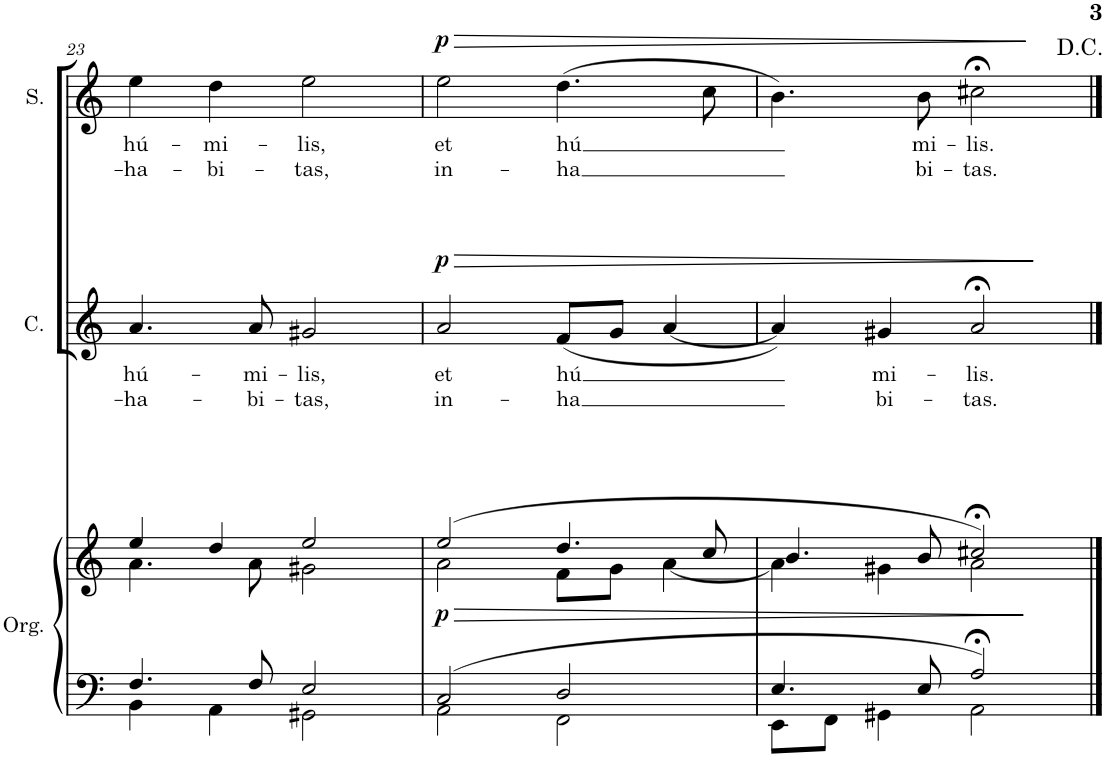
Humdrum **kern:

**kern	**kern	**text	**text	**dynam	**harte	**kern	**text	**text	**dynam	**kern	**text	**text	**dynam	**harte
*part3	*part3	*part3	*part3	*part3	*part3	*part2	*part2	*part2	*part2	*part1	*part1	*part1	*part1	*part1
*staff4	*staff3	*staff3	*staff3	*staff3/4	*	*staff2	*staff2	*staff2	*staff2	*staff1	*staff1	*staff1	*staff1	*
*I"Órgano	*	*	*	*	*	*I"Contralto	*	*	*	*I"Soprano	*	*	*	*
*	*	*	*	*	*	*I'C.	*	*	*	*I'S.	*	*	*	*
!!LO:PB:g=z
*clefF4	*clefG2	*	*	*	*	*clefG2	*	*	*	*clefG2	*	*	*	*
*k[]	*k[]	*	*	*	*	*k[]	*	*	*	*k[]	*	*	*	*
*M4/4	*M4/4	*	*	*	*	*M4/4	*	*	*	*M4/4	*	*	*	*
*met(c)	*met(c)	*	*	*	*	*met(c)	*	*	*	*met(c)	*	*	*	*
=23	=23	=23	=23	=23	=23	=23	=23	=23	=23	=23	=23	=23	=23	=23
*^	*	*	*	*	*	*	*	*	*	*	*	*	*	*
!	!	!	!LO:LY:b	!LO:LY:b	!	!	!	!LO:LY:b	!LO:LY:b	!	!	!LO:LY:b	!LO:LY:b	!	!
*	*	*^	*	*	*	*	*	*	*	*	*	*	*	*	*
4.F/	4BB\	4ee/	4.a\	hú-	-ha-	.	.	4.a/	hú-	-ha-	.	4ee\	hú-	-ha-	.	.
!	!	!	!	!LO:LY:b	!LO:LY:b	!	!LO:H:kt=m	!	!	!	!	!	!LO:LY:b	!LO:LY:b	!	!LO:H:kt=m
.	4AA\	4dd/	.	-mi-	-bi-	.	D:min	.	.	.	.	4dd\	-mi-	-bi-	.	D:min
!	!	!	!	!	!	!	!	!	!LO:LY:b	!LO:LY:b	!	!	!	!	!	!
8F/	.	.	8a\	.	.	.	.	8a/	-mi-	-bi-	.	.	.	.	.	.
!	!	!	!	!LO:LY:b	!LO:LY:b	!	!	!	!LO:LY:b	!LO:LY:b	!	!	!LO:LY:b	!LO:LY:b	!	!
2E/	2GG#X\	2ee/	2g#X\	-lis,	-tas,	.	E:maj	2g#X/	-lis,	-tas,	.	2ee\	-lis,	-tas,	.	E:maj
=24	=24	=24	=24	=24	=24	=24	=24	=24	=24	=24	=24	=24	=24	=24	=24	=24
!	!	!	!	!LO:LY:b	!LO:LY:b	!LO:HP:b	!	!	!LO:LY:b	!LO:LY:b	!LO:HP:b	!	!LO:LY:b	!LO:LY:b	!LO:HP:b	!
!	!	!	!	!	!	!LO:DY:n=1:b	!LO:H:kt=m	!	!	!	!LO:DY:n=1:a	!	!	!	!LO:DY:n=1:a	!LO:H:kt=m
2C/	2AA\	(2ee/	2a\	et	in-	> p	A:min/5	2a/	et	in-	> p	2ee\	et	in-	> p	A:min
!	!	!	!	!LO:LY:b	!LO:LY:b	!	!LO:H:kt=m	!	!LO:LY:b	!LO:LY:b	!	!	!LO:LY:b	!LO:LY:b	!	!LO:H:kt=m
2D/	2FF\	4.dd/	8f\L	hú	-ha	.	D:min	(8f/L	hú	-ha	.	(4.dd\	hú	-ha	.	D:min
.	.	.	8g\J	.	.	.	.	8g/J	.	.	.	.	.	.	.	.
.	.	.	[4a\	.	.	.	.	[4a/	.	.	.	.	.	.	.	.
.	.	8cc/	.	.	.	.	.	.	.	.	.	8cc\	.	.	.	.
=25	=25	=25	=25	=25	=25	=25	=25	=25	=25	=25	=25	=25	=25	=25	=25	=25
!	!	!	!	!	!	!	!LO:H:kt=m	!	!	!	!	!	!	!	!	!LO:H:kt=m
*	*	*	*	*	*	*	*	*	*	*	*	*^	*	*	*	*
4.E/	8EE\L	4.b/	4a\]	.	.	.	A:min/5	4a/])	.	.	.	4.b\)	4ryy	.	.	.	A:min
.	8FF\J	.	.	.	.	.	.	.	.	.	.	.	.	.	.	.	.
!	!	!	!	!	!	!	!	!	!LO:LY:b	!LO:LY:b	!	!	!	!	!	!	!
.	4GG#X\	.	4g#X\	.	.	.	E:maj	4g#X/	mi-	bi-	.	.	2.ryy	.	.	.	E:maj
!	!	!	!	!LO:LY:b	!LO:LY:b	!	!	!	!	!	!	!	!	!LO:LY:b	!LO:LY:b	!	!
8E/	.	8b/	.	mi-	bi-	.	.	.	.	.	.	8b\	.	mi-	bi-	.	.
!	!	!	!	!LO:LY:b	!LO:LY:b	!	!	!	!LO:LY:b	!LO:LY:b	!	!	!	!LO:LY:b	!LO:LY:b	!	!
2A;</	2AA\	2cc#X;</)	2a\	-lis.	-tas.	.	A:maj	2a;</	-lis.	-tas.	.	2cc#X;<\	.	-lis.	-tas.	.	A:maj
*v	*v	*	*	*	*	*	*	*	*	*	*	*	*	*	*	*	*
*	*v	*v	*	*	*	*	*	*	*	*	*	*	*	*	*	*
.	.	.	.	]	.	.	.	.	]	.	.	.	.	]	.
*	*	*	*	*	*	*	*	*	*	*v	*v	*	*	*	*
==	==	==	==	==	==	==	==	==	==	==	==	==	==	==
*-	*-	*-	*-	*-	*-	*-	*-	*-	*-	*-	*-	*-	*-	*-
